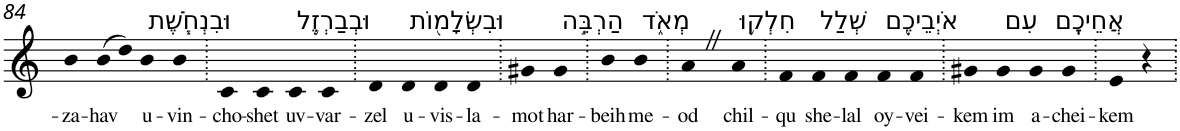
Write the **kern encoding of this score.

**kern	**text
*part1	*part1
*staff1	*staff1
*I"Piano	*
*I'Pno	*
!!LO:PB:g=z
*clefG2	*
*k[]	*
=84	=84
!	!LO:LY:b
4b	-za-
!	!LO:LY:b
(>8b	-hav
8dd)	.
!LO:TX:a:t=וּבִנְחֹ֧שֶׁת	!
!	!LO:LY:b
4b	u-
!	!LO:LY:b
4b	-vin-
=85.	=85.
!	!LO:LY:b
4c	-cho-
!	!LO:LY:b
4c	-shet
!LO:TX:a:t=וּבְבַרְזֶ֛ל	!
!	!LO:LY:b
4c	uv-
!	!LO:LY:b
4c	-var-
=86.	=86.
!	!LO:LY:b
4d	-zel
!LO:TX:a:t=וּבִשְׂלָמ֖וֹת	!
!	!LO:LY:b
4d	u-
!	!LO:LY:b
4d	-vis-
!	!LO:LY:b
4d	-la-
=87.	=87.
!	!LO:LY:b
4g#X	-mot
!LO:TX:a:t=הַרְבֵּ֣ה	!
!	!LO:LY:b
4g#	har-
=88.	=88.
!	!LO:LY:b
4b	-beih
!LO:TX:a:t=מְאֹ֑ד	!
!	!LO:LY:b
4b	me-
=89.	=89.
!	!LO:LY:b
4aZ	-od
!LO:TX:a:t=חִלְק֥וּ	!
!	!LO:LY:b
4a	chil-
=90.	=90.
!	!LO:LY:b
4f	-qu
!LO:TX:a:t=שְׁלַל	!
!	!LO:LY:b
4f	she-
!	!LO:LY:b
4f	-lal
!LO:TX:a:t=אֹיְבֵיכֶ֖ם	!
!	!LO:LY:b
4f	oy-
!	!LO:LY:b
4f	-vei-
=91.	=91.
!	!LO:LY:b
4g#X	-kem
!LO:TX:a:t=עִם	!
!	!LO:LY:b
4g#	im
!LO:TX:a:t=אֲחֵיכֶֽם	!
!	!LO:LY:b
4g#	a-
!	!LO:LY:b
4g#	-chei-
=92.	=92.
!	!LO:LY:b
4e	-kem
4r	.
=.	=.
*-	*-
